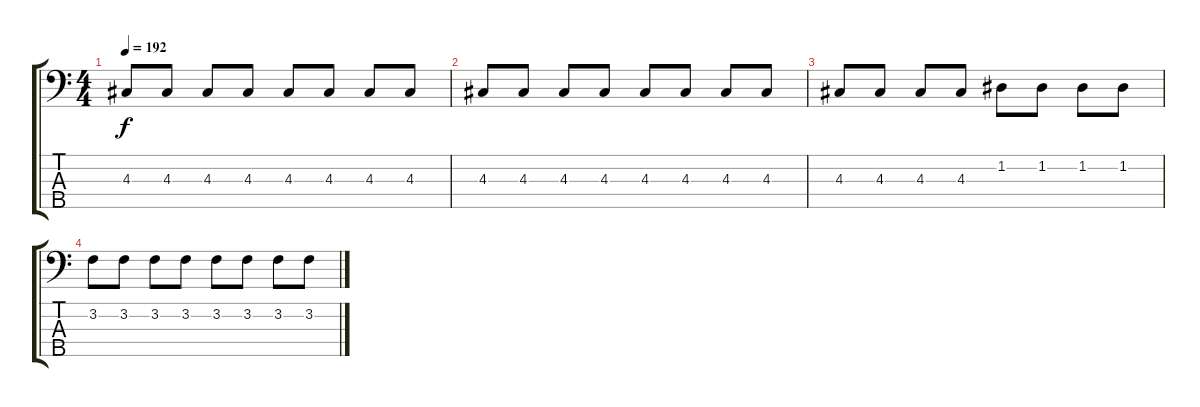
\track "" {instrument electricbassfinger}
\staff {score tabs}
\tuning (G2 D2 A1 E1 B0) {hide}
\ts (4 4)
\tempo 192
\clef f4
\ks c
4.3.8{dy f} 4.3.8 4.3.8 4.3.8 4.3.8 4.3.8 4.3.8 4.3.8 |
4.3.8 4.3.8 4.3.8 4.3.8 4.3.8 4.3.8 4.3.8 4.3.8 |
4.3.8 4.3.8 4.3.8 4.3.8 1.2.8 1.2.8 1.2.8 1.2.8 |
3.2.8 3.2.8 3.2.8 3.2.8 3.2.8 3.2.8 3.2.8 3.2.8
